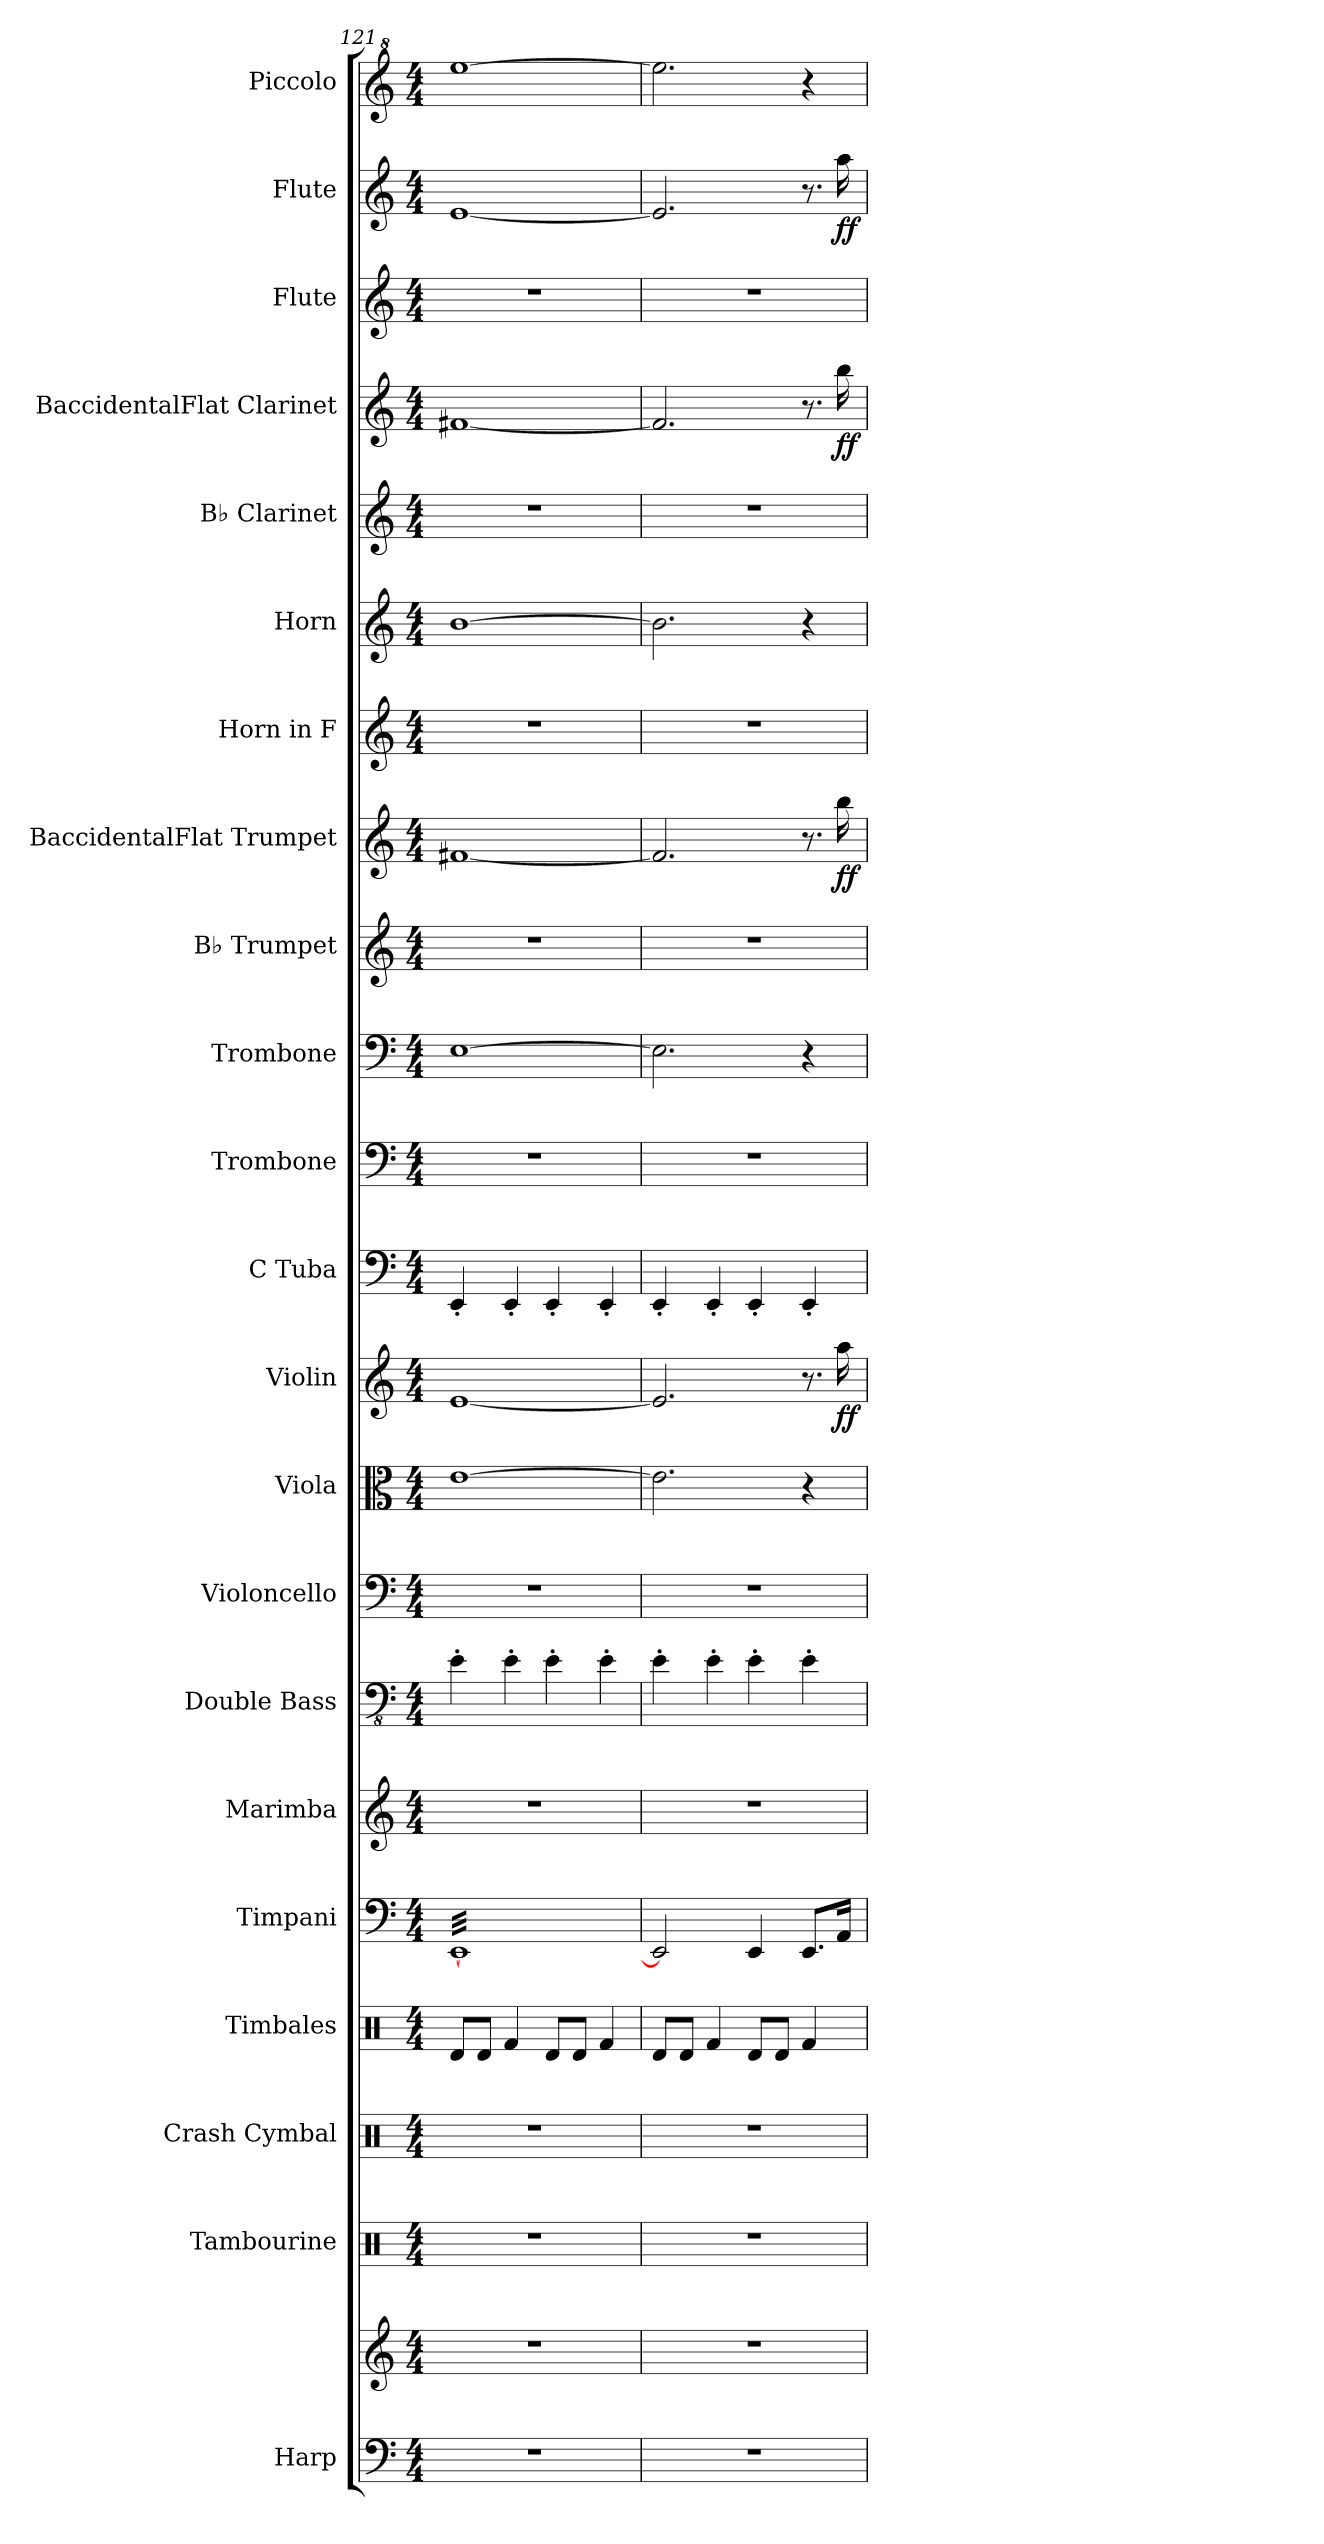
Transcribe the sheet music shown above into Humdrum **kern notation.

**kern	**kern	**kern	**kern	**kern	**kern	**kern	**kern	**kern	**kern	**kern	**dynam	**kern	**kern	**kern	**kern	**kern	**dynam	**kern	**kern	**kern	**kern	**dynam	**kern	**kern	**dynam	**kern
*part22	*part22	*part21	*part20	*part19	*part18	*part17	*part16	*part15	*part14	*part13	*part13	*part12	*part11	*part10	*part9	*part8	*part8	*part7	*part6	*part5	*part4	*part4	*part3	*part2	*part2	*part1
*staff23	*staff22	*staff21	*staff20	*staff19	*staff18	*staff17	*staff16	*staff15	*staff14	*staff13	*staff13	*staff12	*staff11	*staff10	*staff9	*staff8	*staff8	*staff7	*staff6	*staff5	*staff4	*staff4	*staff3	*staff2	*staff2	*staff1
*I"Harp	*	*I"Tambourine	*I"Crash Cymbal	*I"Timbales	*I"Timpani	*I"Marimba	*I"Double Bass	*I"Violoncello	*I"Viola	*I"Violin	*	*I"C Tuba	*I"Trombone	*I"Trombone	*I"B♭ Trumpet	*I"BaccidentalFlat Trumpet	*	*I"Horn in F	*I"Horn	*I"B♭ Clarinet	*I"BaccidentalFlat Clarinet	*	*I"Flute	*I"Flute	*	*I"Piccolo
*I'Hrp.	*	*I'Tamb.	*I'Cr. Cym.	*I'Timb.	*I'Timp.	*I'Mrm.	*	*I'Vlc.	*I'Vla.	*I'Vln.	*	*I'C Tu.	*I'Tbn.	*I'Trb.	*I'B♭ Tpt.	*I'BaccidentalFlat Tpt.	*	*	*I'Hn.	*I'B♭ Cl.	*I'BaccidentalFlat Cl.	*	*I'Fl.	*I'Fl.	*	*I'Picc.
*clefF4	*clefG2	*clefX	*clefX	*clefX	*clefF4	*clefG2	*clefFv4	*clefF4	*clefC3	*clefG2	*	*clefF4	*clefF4	*clefF4	*clefG2	*clefG2	*	*clefG2	*clefG2	*clefG2	*clefG2	*	*clefG2	*clefG2	*	*clefG^2
*	*	*	*	*	*	*	*ITrd7c12	*	*	*	*	*	*	*	*ITrd1c2	*ITrd1c2	*	*ITrd4c7	*ITrd4c7	*ITrd1c2	*ITrd1c2	*	*	*	*	*ITrd-7c-12
*k[]	*k[]	*k[]	*k[]	*k[]	*k[]	*k[]	*k[]	*k[]	*k[]	*k[]	*	*k[]	*k[]	*k[]	*k[b-e-]	*k[b-e-]	*	*k[b-]	*k[b-]	*k[b-e-]	*k[b-e-]	*	*k[]	*k[]	*	*k[]
*M4/4	*M4/4	*M4/4	*M4/4	*M4/4	*M4/4	*M4/4	*M4/4	*M4/4	*M4/4	*M4/4	*	*M4/4	*M4/4	*M4/4	*M4/4	*M4/4	*	*M4/4	*M4/4	*M4/4	*M4/4	*	*M4/4	*M4/4	*	*M4/4
=121	=121	=121	=121	=121	=121	=121	=121	=121	=121	=121	=121	=121	=121	=121	=121	=121	=121	=121	=121	=121	=121	=121	=121	=121	=121	=121
*	*	*	*	*	*tremolo	*	*	*	*	*	*	*	*	*	*	*	*	*	*	*	*	*	*	*	*	*
1r	1r	1r	1r	8Rd/L	[32EELLL	1r	4EE'\	1r	[1e	[1e	.	4EE'/	1r	[1E	1r	[1en	.	1r	[1e	1r	[1en	.	1r	[1e	.	[1eeee
.	.	.	.	.	32EE	.	.	.	.	.	.	.	.	.	.	.	.	.	.	.	.	.	.	.	.	.
.	.	.	.	.	32EE	.	.	.	.	.	.	.	.	.	.	.	.	.	.	.	.	.	.	.	.	.
.	.	.	.	.	32EE	.	.	.	.	.	.	.	.	.	.	.	.	.	.	.	.	.	.	.	.	.
.	.	.	.	8Rd/J	32EE	.	.	.	.	.	.	.	.	.	.	.	.	.	.	.	.	.	.	.	.	.
.	.	.	.	.	32EE	.	.	.	.	.	.	.	.	.	.	.	.	.	.	.	.	.	.	.	.	.
.	.	.	.	.	32EE	.	.	.	.	.	.	.	.	.	.	.	.	.	.	.	.	.	.	.	.	.
.	.	.	.	.	32EE	.	.	.	.	.	.	.	.	.	.	.	.	.	.	.	.	.	.	.	.	.
.	.	.	.	4Rf/	32EE	.	4EE'\	.	.	.	.	4EE'/	.	.	.	.	.	.	.	.	.	.	.	.	.	.
.	.	.	.	.	32EE	.	.	.	.	.	.	.	.	.	.	.	.	.	.	.	.	.	.	.	.	.
.	.	.	.	.	32EE	.	.	.	.	.	.	.	.	.	.	.	.	.	.	.	.	.	.	.	.	.
.	.	.	.	.	32EE	.	.	.	.	.	.	.	.	.	.	.	.	.	.	.	.	.	.	.	.	.
.	.	.	.	.	32EE	.	.	.	.	.	.	.	.	.	.	.	.	.	.	.	.	.	.	.	.	.
.	.	.	.	.	32EE	.	.	.	.	.	.	.	.	.	.	.	.	.	.	.	.	.	.	.	.	.
.	.	.	.	.	32EE	.	.	.	.	.	.	.	.	.	.	.	.	.	.	.	.	.	.	.	.	.
.	.	.	.	.	32EE	.	.	.	.	.	.	.	.	.	.	.	.	.	.	.	.	.	.	.	.	.
.	.	.	.	8Rd/L	32EE	.	4EE'\	.	.	.	.	4EE'/	.	.	.	.	.	.	.	.	.	.	.	.	.	.
.	.	.	.	.	32EE	.	.	.	.	.	.	.	.	.	.	.	.	.	.	.	.	.	.	.	.	.
.	.	.	.	.	32EE	.	.	.	.	.	.	.	.	.	.	.	.	.	.	.	.	.	.	.	.	.
.	.	.	.	.	32EE	.	.	.	.	.	.	.	.	.	.	.	.	.	.	.	.	.	.	.	.	.
.	.	.	.	8Rd/J	32EE	.	.	.	.	.	.	.	.	.	.	.	.	.	.	.	.	.	.	.	.	.
.	.	.	.	.	32EE	.	.	.	.	.	.	.	.	.	.	.	.	.	.	.	.	.	.	.	.	.
.	.	.	.	.	32EE	.	.	.	.	.	.	.	.	.	.	.	.	.	.	.	.	.	.	.	.	.
.	.	.	.	.	32EE	.	.	.	.	.	.	.	.	.	.	.	.	.	.	.	.	.	.	.	.	.
.	.	.	.	4Rf/	32EE	.	4EE'\	.	.	.	.	4EE'/	.	.	.	.	.	.	.	.	.	.	.	.	.	.
.	.	.	.	.	32EE	.	.	.	.	.	.	.	.	.	.	.	.	.	.	.	.	.	.	.	.	.
.	.	.	.	.	32EE	.	.	.	.	.	.	.	.	.	.	.	.	.	.	.	.	.	.	.	.	.
.	.	.	.	.	32EE	.	.	.	.	.	.	.	.	.	.	.	.	.	.	.	.	.	.	.	.	.
.	.	.	.	.	32EE	.	.	.	.	.	.	.	.	.	.	.	.	.	.	.	.	.	.	.	.	.
.	.	.	.	.	32EE	.	.	.	.	.	.	.	.	.	.	.	.	.	.	.	.	.	.	.	.	.
.	.	.	.	.	32EE	.	.	.	.	.	.	.	.	.	.	.	.	.	.	.	.	.	.	.	.	.
.	.	.	.	.	32EEJJJ	.	.	.	.	.	.	.	.	.	.	.	.	.	.	.	.	.	.	.	.	.
*	*	*	*	*	*Xtremolo	*	*	*	*	*	*	*	*	*	*	*	*	*	*	*	*	*	*	*	*	*
=122	=122	=122	=122	=122	=122	=122	=122	=122	=122	=122	=122	=122	=122	=122	=122	=122	=122	=122	=122	=122	=122	=122	=122	=122	=122	=122
1r	1r	1r	1r	8Rd/L	2EE/]	1r	4EE'\	1r	2.e\]	2.e/]	.	4EE'/	1r	2.E\]	1r	2.e/]	.	1r	2.e\]	1r	2.e/]	.	1r	2.e/]	.	2.eeee\]
.	.	.	.	8Rd/J	.	.	.	.	.	.	.	.	.	.	.	.	.	.	.	.	.	.	.	.	.	.
.	.	.	.	4Rf/	.	.	4EE'\	.	.	.	.	4EE'/	.	.	.	.	.	.	.	.	.	.	.	.	.	.
.	.	.	.	8Rd/L	4EE/	.	4EE'\	.	.	.	.	4EE'/	.	.	.	.	.	.	.	.	.	.	.	.	.	.
.	.	.	.	8Rd/J	.	.	.	.	.	.	.	.	.	.	.	.	.	.	.	.	.	.	.	.	.	.
.	.	.	.	4Rf/	8.EE/L	.	4EE'\	.	4r	8.r	.	4EE'/	.	4r	.	8.r	.	.	4r	.	8.r	.	.	8.r	.	4r
!	!	!	!	!	!	!	!	!	!	!	!LO:DY:b	!	!	!	!	!	!LO:DY:b	!	!	!	!	!LO:DY:b	!	!	!LO:DY:b	!
.	.	.	.	.	16AA/Jk	.	.	.	.	16aa\	ff	.	.	.	.	16aa\	ff	.	.	.	16aa\	ff	.	16aa\	ff	.
=	=	=	=	=	=	=	=	=	=	=	=	=	=	=	=	=	=	=	=	=	=	=	=	=	=	=
*-	*-	*-	*-	*-	*-	*-	*-	*-	*-	*-	*-	*-	*-	*-	*-	*-	*-	*-	*-	*-	*-	*-	*-	*-	*-	*-
